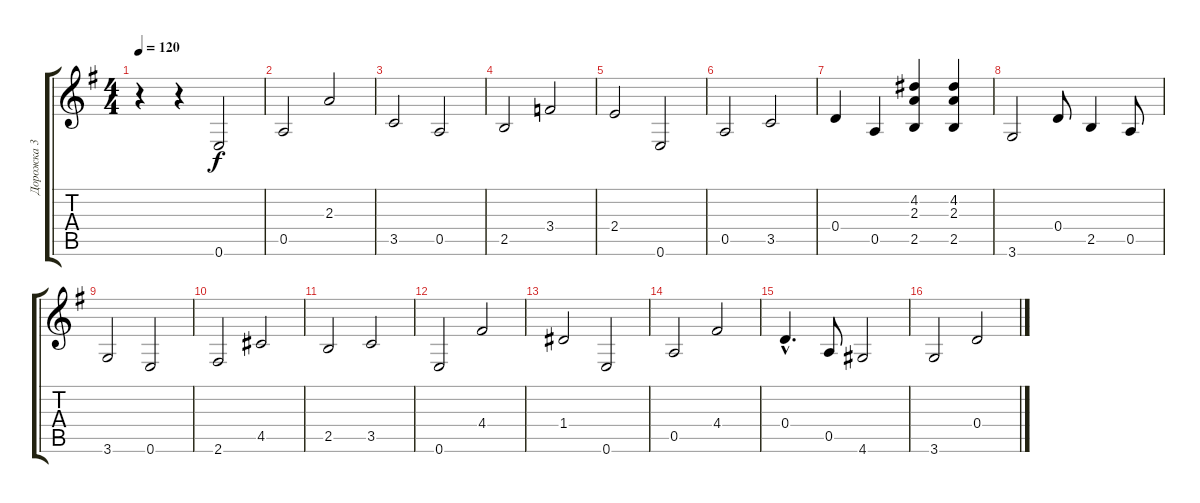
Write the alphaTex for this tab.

\track ("Дорожка 3" "Дорожка 3") {instrument acousticguitarnylon}
\staff {score tabs}
\tuning (E4 B3 G3 D3 A2 E2) {hide}
\ts (4 4)
\tempo 120
\clef g2
\ks g
r.4{dy f instrument acousticguitarnylon} r.4 0.6.2 |
0.5.2 2.3.2 |
3.5.2 0.5.2 |
2.5.2 3.4.2 |
2.4.2 0.6.2 |
0.5.2 3.5.2 |
0.4.4 0.5.4 (4.2 2.3 2.5).4 (4.2 2.3 2.5).4 |
3.6.2 0.4.8 2.5.4 0.5.8 |
3.6.2 0.6.2 |
2.6.2 4.5.2 |
2.5.2 3.5.2 |
0.6.2 4.4.2 |
1.4.2 0.6.2 |
0.5.2 4.4.2 |
0.4{hac}.4{d} 0.5.8 4.6.2 |
3.6.2 0.4.2
